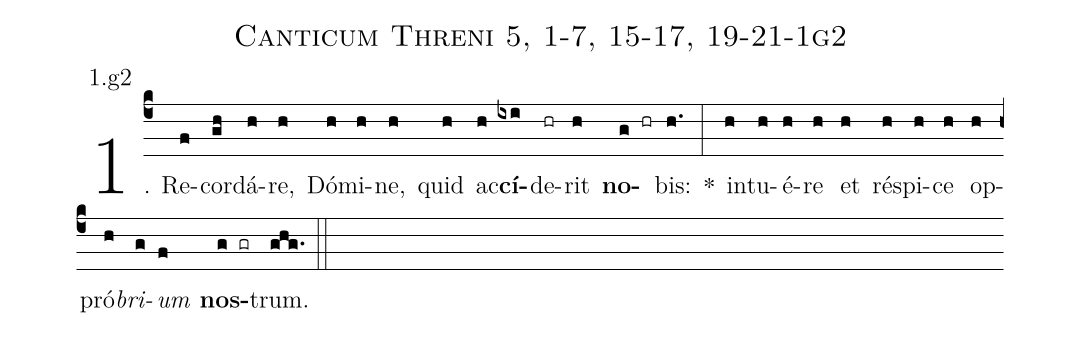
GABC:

name: Canticum Threni 5, 1-7, 15-17, 19-21-1g2;
annotation: 1.g2;
%%
(c4)1. Re(f)cor(gh)dá(h)re,(h) Dó(h)mi(h)ne,(h) quid(h) ac(h)<b>cí</b>(ixi)de(hr)rit(h) <b>no</b>(g hr)bis:(h.) *(:) in(h)tu(h)é(h)re(h) et(h) ré(h)spi(h)ce(h) op(h)pró(h)<i>bri</i>(g)<i>um</i>(f) <b>nos</b>(g gr)trum.(ghg.) (::)
